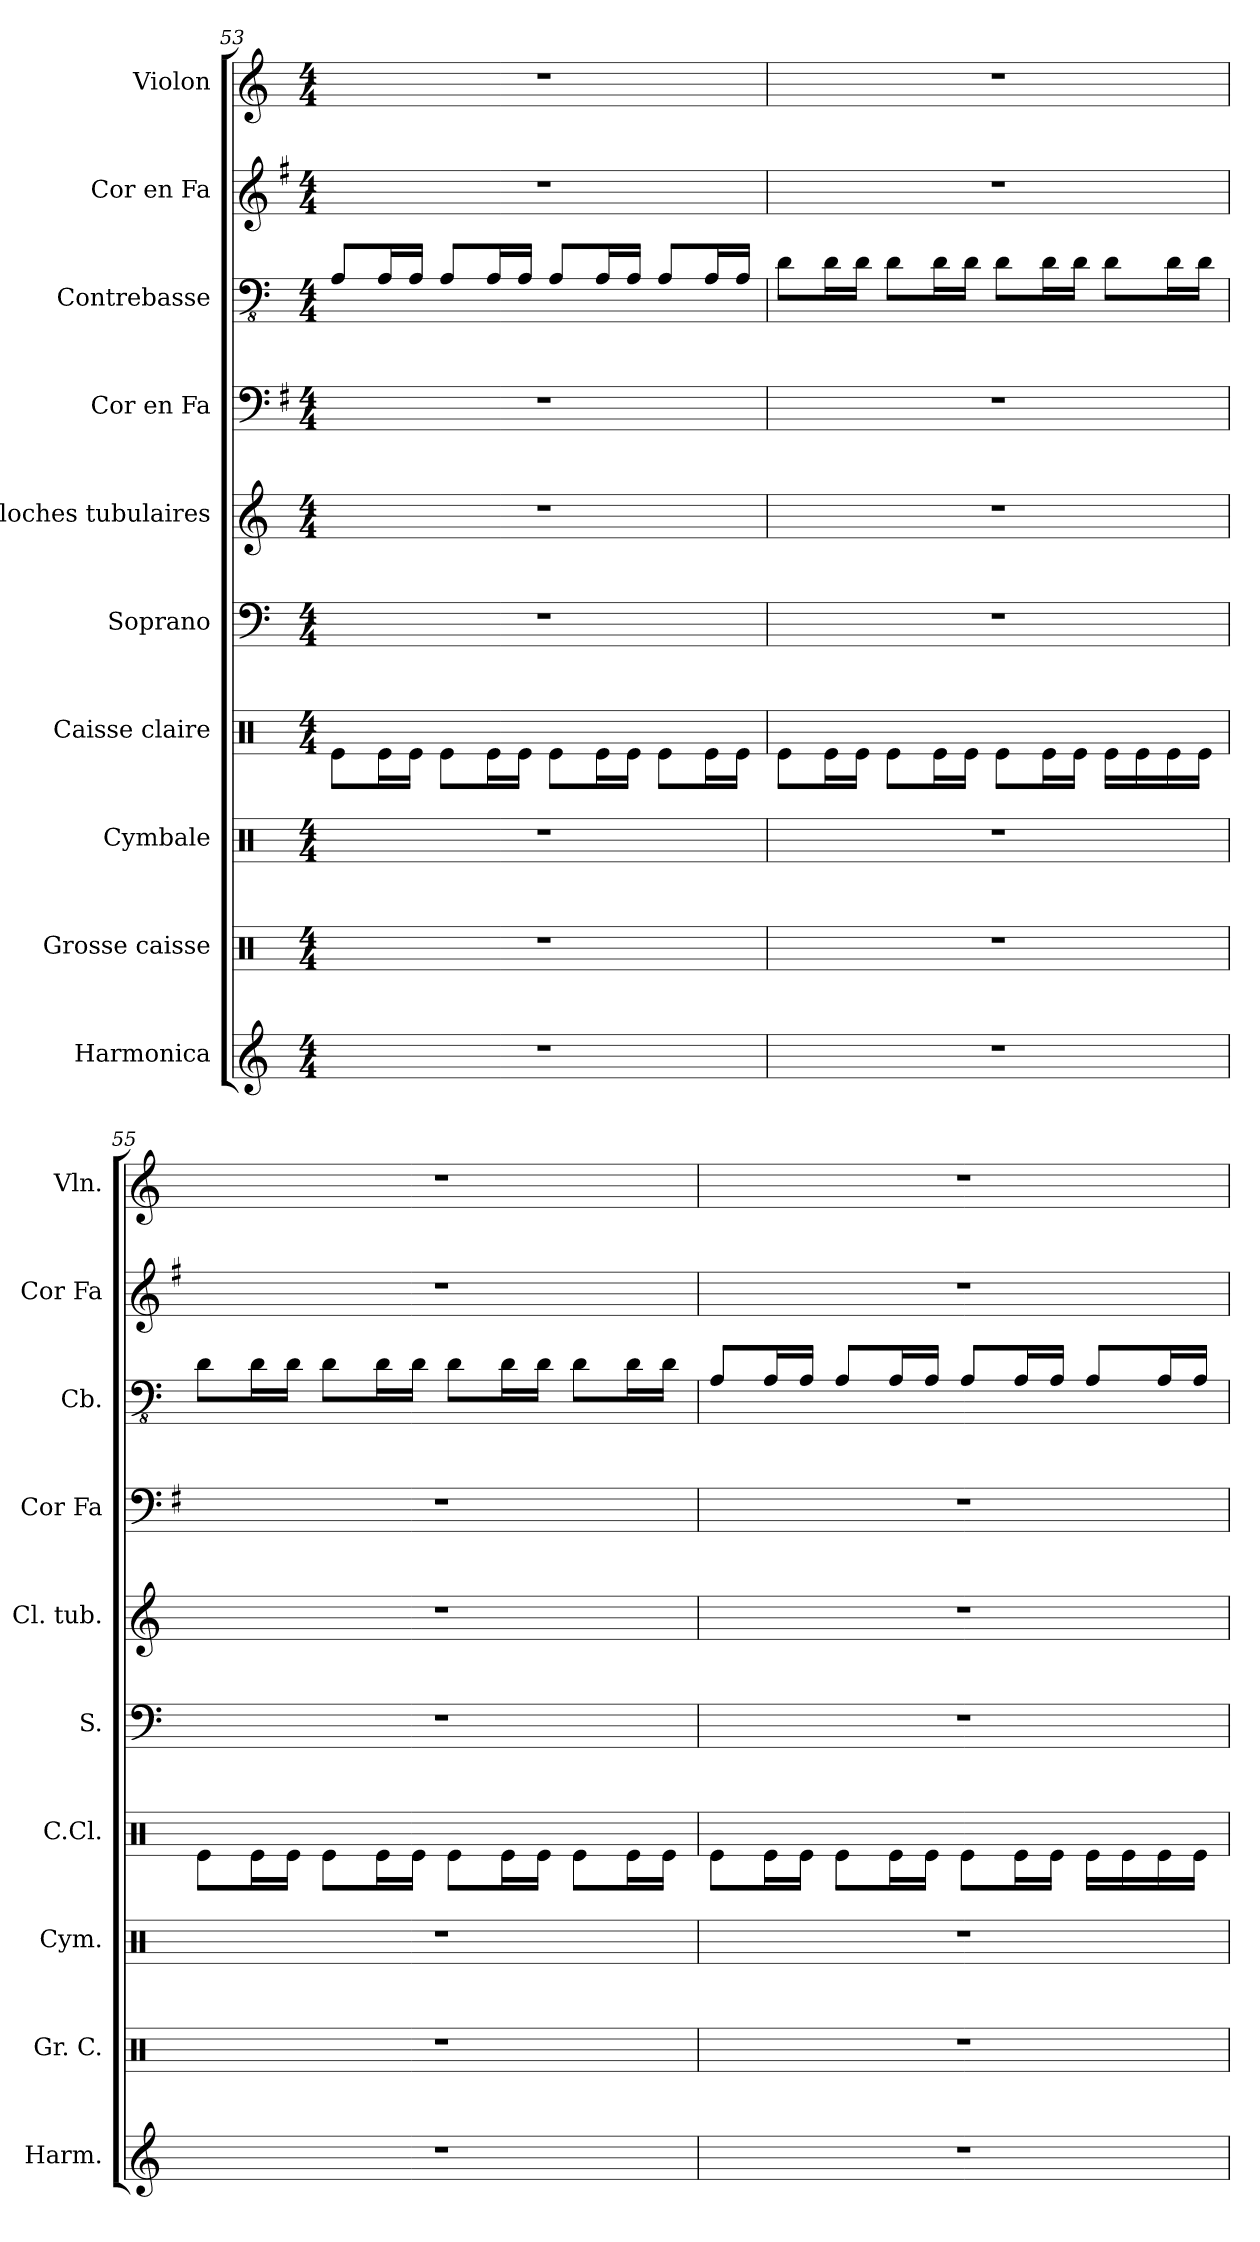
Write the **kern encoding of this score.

**kern	**kern	**kern	**kern	**kern	**kern	**kern	**kern	**kern	**kern
*part10	*part9	*part8	*part7	*part6	*part5	*part4	*part3	*part2	*part1
*staff10	*staff9	*staff8	*staff7	*staff6	*staff5	*staff4	*staff3	*staff2	*staff1
*I"Harmonica	*I"Grosse caisse	*I"Cymbale	*I"Caisse claire	*I"Soprano	*I"Cloches tubulaires	*I"Cor en Fa	*I"Contrebasse	*I"Cor en Fa	*I"Violon
*I'Harm.	*I'Gr. C.	*I'Cym.	*I'C.Cl.	*I'S.	*I'Cl. tub.	*I'Cor Fa	*I'Cb.	*I'Cor Fa	*I'Vln.
!!LO:PB:g=z
*clefG2	*clefX	*clefX	*clefX	*clefF4	*clefG2	*clefF4	*clefFv4	*clefG2	*clefG2
*	*	*	*	*	*	*ITrd4c7	*ITrd7c12	*ITrd4c7	*
*k[]	*k[]	*k[]	*k[]	*k[]	*k[]	*k[]	*k[]	*k[]	*k[]
*M4/4	*M4/4	*M4/4	*M4/4	*M4/4	*M4/4	*M4/4	*M4/4	*M4/4	*M4/4
=53	=53	=53	=53	=53	=53	=53	=53	=53	=53
1r	1r	1r	8Re\L	1r	1r	1r	8AAA/L	1r	1r
.	.	.	16Re\L	.	.	.	16AAA/L	.	.
.	.	.	16Re\JJ	.	.	.	16AAA/JJ	.	.
.	.	.	8Re\L	.	.	.	8AAA/L	.	.
.	.	.	16Re\L	.	.	.	16AAA/L	.	.
.	.	.	16Re\JJ	.	.	.	16AAA/JJ	.	.
.	.	.	8Re\L	.	.	.	8AAA/L	.	.
.	.	.	16Re\L	.	.	.	16AAA/L	.	.
.	.	.	16Re\JJ	.	.	.	16AAA/JJ	.	.
.	.	.	8Re\L	.	.	.	8AAA/L	.	.
.	.	.	16Re\L	.	.	.	16AAA/L	.	.
.	.	.	16Re\JJ	.	.	.	16AAA/JJ	.	.
=54	=54	=54	=54	=54	=54	=54	=54	=54	=54
1r	1r	1r	8Re\L	1r	1r	1r	8DD\L	1r	1r
.	.	.	16Re\L	.	.	.	16DD\L	.	.
.	.	.	16Re\JJ	.	.	.	16DD\JJ	.	.
.	.	.	8Re\L	.	.	.	8DD\L	.	.
.	.	.	16Re\L	.	.	.	16DD\L	.	.
.	.	.	16Re\JJ	.	.	.	16DD\JJ	.	.
.	.	.	8Re\L	.	.	.	8DD\L	.	.
.	.	.	16Re\L	.	.	.	16DD\L	.	.
.	.	.	16Re\JJ	.	.	.	16DD\JJ	.	.
.	.	.	16Re\LL	.	.	.	8DD\L	.	.
.	.	.	16Re\	.	.	.	.	.	.
.	.	.	16Re\	.	.	.	16DD\L	.	.
.	.	.	16Re\JJ	.	.	.	16DD\JJ	.	.
=55	=55	=55	=55	=55	=55	=55	=55	=55	=55
1r	1r	1r	8Re\L	1r	1r	1r	8DD\L	1r	1r
.	.	.	16Re\L	.	.	.	16DD\L	.	.
.	.	.	16Re\JJ	.	.	.	16DD\JJ	.	.
.	.	.	8Re\L	.	.	.	8DD\L	.	.
.	.	.	16Re\L	.	.	.	16DD\L	.	.
.	.	.	16Re\JJ	.	.	.	16DD\JJ	.	.
.	.	.	8Re\L	.	.	.	8DD\L	.	.
.	.	.	16Re\L	.	.	.	16DD\L	.	.
.	.	.	16Re\JJ	.	.	.	16DD\JJ	.	.
.	.	.	8Re\L	.	.	.	8DD\L	.	.
.	.	.	16Re\L	.	.	.	16DD\L	.	.
.	.	.	16Re\JJ	.	.	.	16DD\JJ	.	.
!!LO:PB:g=z
=56	=56	=56	=56	=56	=56	=56	=56	=56	=56
1r	1r	1r	8Re\L	1r	1r	1r	8AAA/L	1r	1r
.	.	.	16Re\L	.	.	.	16AAA/L	.	.
.	.	.	16Re\JJ	.	.	.	16AAA/JJ	.	.
.	.	.	8Re\L	.	.	.	8AAA/L	.	.
.	.	.	16Re\L	.	.	.	16AAA/L	.	.
.	.	.	16Re\JJ	.	.	.	16AAA/JJ	.	.
.	.	.	8Re\L	.	.	.	8AAA/L	.	.
.	.	.	16Re\L	.	.	.	16AAA/L	.	.
.	.	.	16Re\JJ	.	.	.	16AAA/JJ	.	.
.	.	.	16Re\LL	.	.	.	8AAA/L	.	.
.	.	.	16Re\	.	.	.	.	.	.
.	.	.	16Re\	.	.	.	16AAA/L	.	.
.	.	.	16Re\JJ	.	.	.	16AAA/JJ	.	.
=	=	=	=	=	=	=	=	=	=
*-	*-	*-	*-	*-	*-	*-	*-	*-	*-
